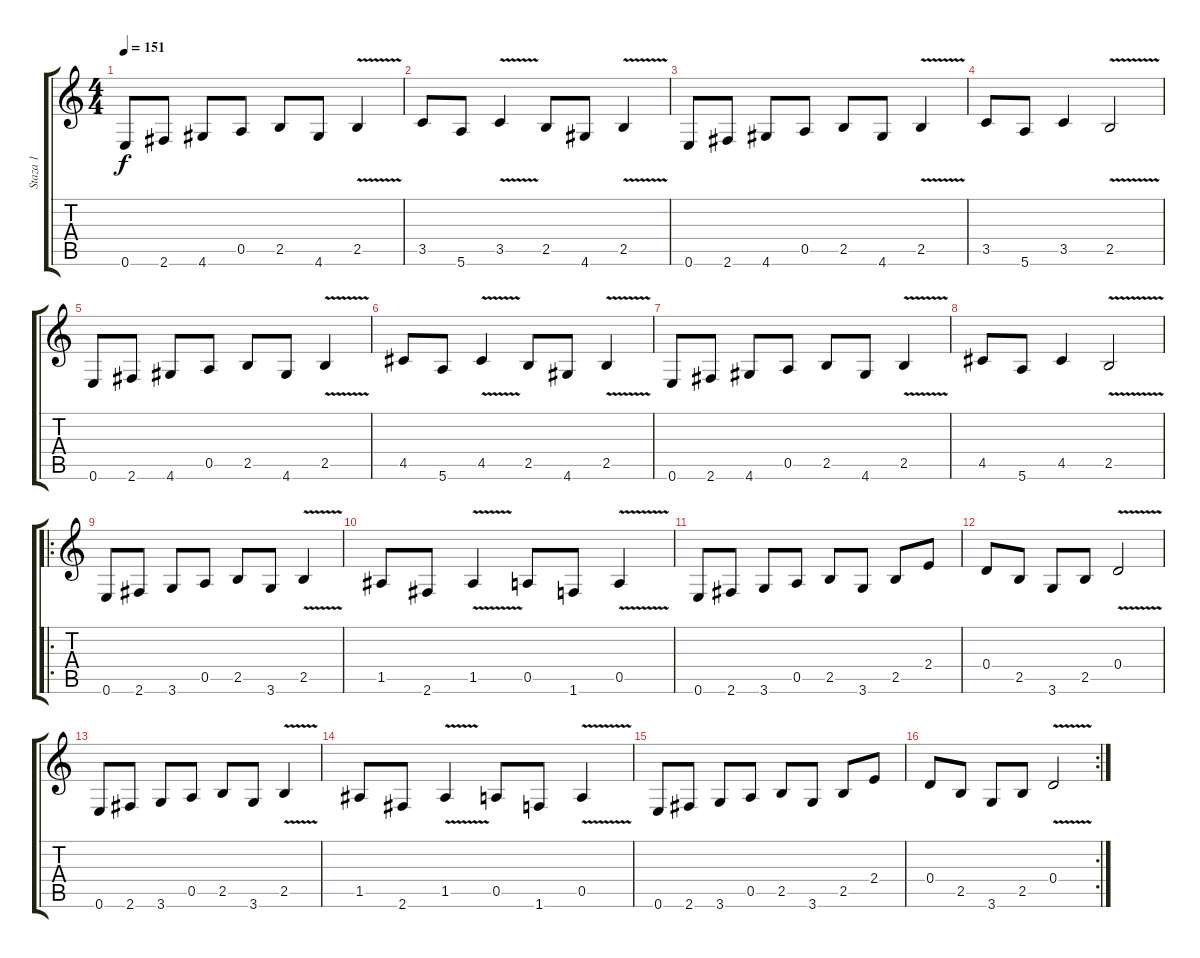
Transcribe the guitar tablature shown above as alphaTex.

\track ("Staza 1" "Staza 1") {instrument distortionguitar}
\staff {score tabs}
\tuning (E4 B3 G3 D3 A2 E2) {hide}
\ts (4 4)
\tempo 151
\clef g2
\ks c
0.6.8{dy f} 2.6.8 4.6.8 0.5.8 2.5.8 4.6.8 2.5{v}.4 |
3.5.8 5.6.8 3.5{v}.4 2.5.8 4.6.8 2.5{v}.4 |
0.6.8 2.6.8 4.6.8 0.5.8 2.5.8 4.6.8 2.5{v}.4 |
3.5.8 5.6.8 3.5.4 2.5{v}.2 |
0.6.8 2.6.8 4.6.8 0.5.8 2.5.8 4.6.8 2.5{v}.4 |
4.5.8 5.6.8 4.5{v}.4 2.5.8 4.6.8 2.5{v}.4 |
0.6.8 2.6.8 4.6.8 0.5.8 2.5.8 4.6.8 2.5{v}.4 |
4.5.8 5.6.8 4.5.4 2.5{v}.2 |
\ro
0.6.8 2.6.8 3.6.8 0.5.8 2.5.8 3.6.8 2.5{v}.4 |
1.5.8 2.6.8 1.5{v}.4 0.5.8 1.6.8 0.5{v}.4 |
0.6.8 2.6.8 3.6.8 0.5.8 2.5.8 3.6.8 2.5.8 2.4.8 |
0.4.8 2.5.8 3.6.8 2.5.8 0.4{v}.2 |
0.6.8 2.6.8 3.6.8 0.5.8 2.5.8 3.6.8 2.5{v}.4 |
1.5.8 2.6.8 1.5{v}.4 0.5.8 1.6.8 0.5{v}.4 |
0.6.8 2.6.8 3.6.8 0.5.8 2.5.8 3.6.8 2.5.8 2.4.8 |
\rc 2
0.4.8 2.5.8 3.6.8 2.5.8 0.4{v}.2
